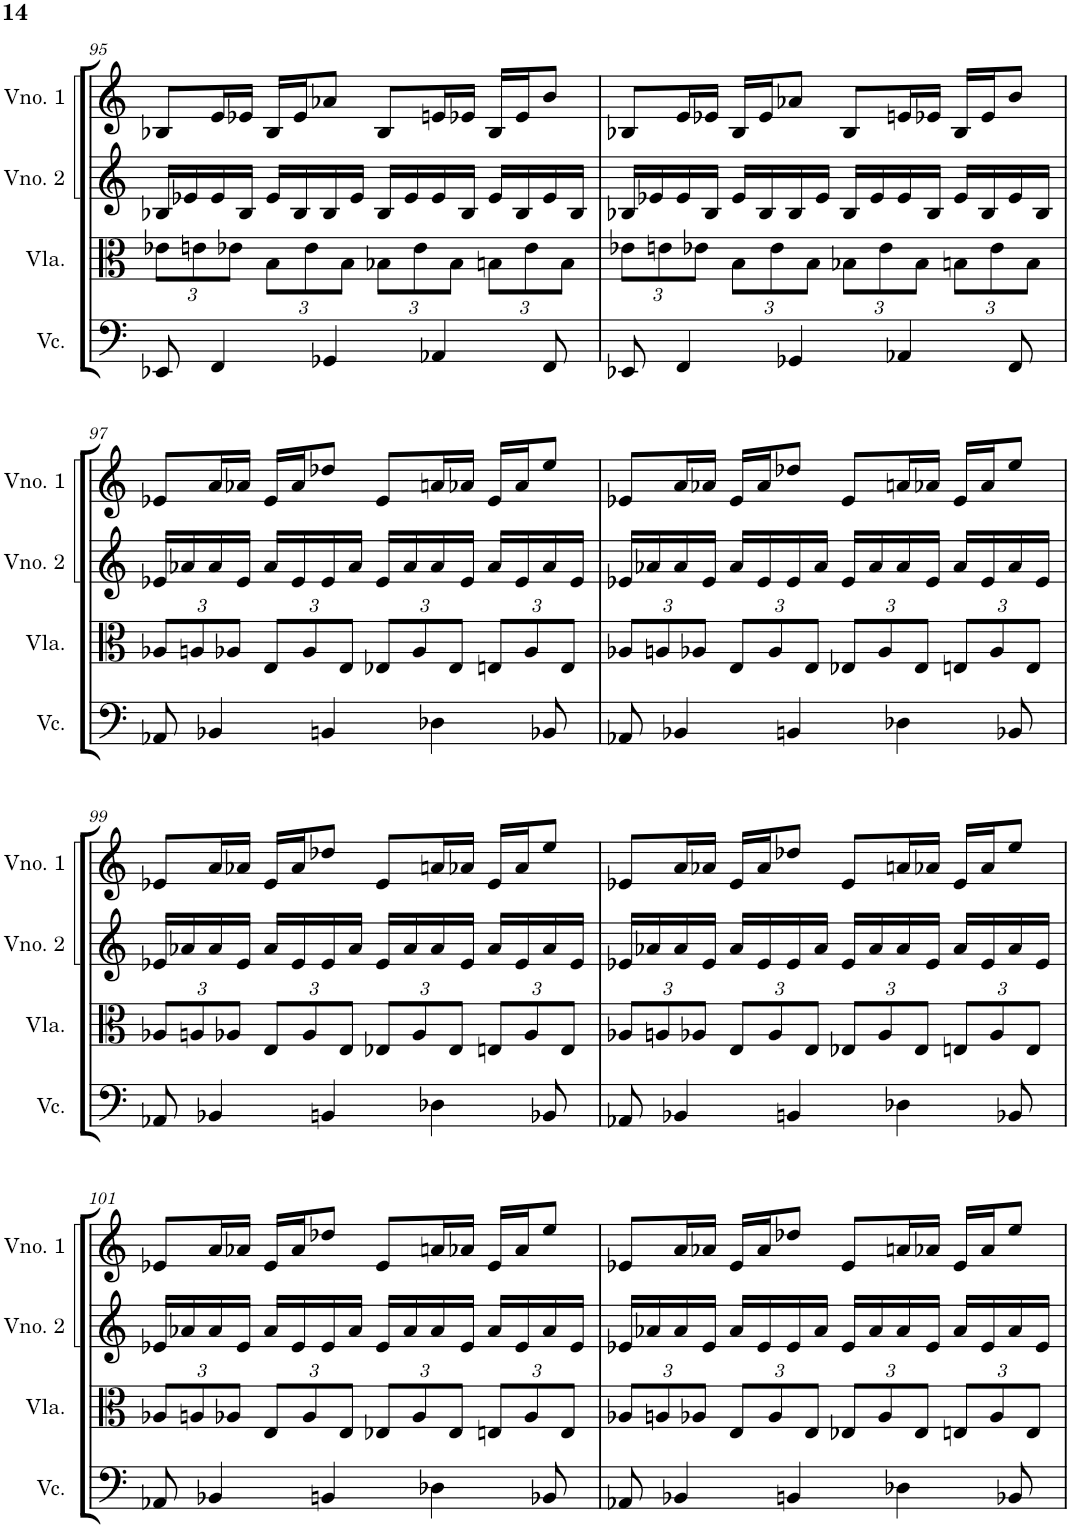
**kern	**kern	**kern	**kern
*part4	*part3	*part2	*part1
*staff4	*staff3	*staff2	*staff1
*I"Violoncelo	*I"Viola	*I"Violino 2	*I"Violino 1
*I'Vc.	*I'Vla.	*I'Vno. 2	*I'Vno. 1
!!LO:PB:g=z
*clefF4	*clefC3	*clefG2	*clefG2
*k[]	*k[]	*k[]	*k[]
*M4/4	*M4/4	*M4/4	*M4/4
*	*Xbrackettup	*	*
=95	=95	=95	=95
8EE-X/	12e-X\L	16B-X/LL	8B-X/L
.	.	16e-X/	.
.	12en\	.	.
4FF/	.	16e-/	16e/L
.	12e-X\J	.	.
.	.	16B-/JJ	16e-X/JJ
.	12B\L	16e-/LL	16B-/LL
.	.	16B-/	16e-/J
.	12e-\	.	.
4GG-X/	.	16B-/	8a-X/J
.	12B\J	.	.
.	.	16e-/JJ	.
.	12B-X\L	16B-/LL	8B-/L
.	.	16e-/	.
.	12e-\	.	.
4AA-X/	.	16e-/	16en/L
.	12B-\J	.	.
.	.	16B-/JJ	16e-X/JJ
.	12Bn\L	16e-/LL	16B-/LL
.	.	16B-/	16e-/J
.	12e-\	.	.
8FF/	.	16e-/	8b/J
.	12B\J	.	.
.	.	16B-/JJ	.
=96	=96	=96	=96
8EE-X/	12e-X\L	16B-X/LL	8B-X/L
.	.	16e-X/	.
.	12en\	.	.
4FF/	.	16e-/	16e/L
.	12e-X\J	.	.
.	.	16B-/JJ	16e-X/JJ
.	12B\L	16e-/LL	16B-/LL
.	.	16B-/	16e-/J
.	12e-\	.	.
4GG-X/	.	16B-/	8a-X/J
.	12B\J	.	.
.	.	16e-/JJ	.
.	12B-X\L	16B-/LL	8B-/L
.	.	16e-/	.
.	12e-\	.	.
4AA-X/	.	16e-/	16en/L
.	12B-\J	.	.
.	.	16B-/JJ	16e-X/JJ
.	12Bn\L	16e-/LL	16B-/LL
.	.	16B-/	16e-/J
.	12e-\	.	.
8FF/	.	16e-/	8b/J
.	12B\J	.	.
.	.	16B-/JJ	.
!!LO:LB:g=z
=97	=97	=97	=97
8AA-X/	12A-X/L	16e-X/LL	8e-X/L
.	.	16a-X/	.
.	12An/	.	.
4BB-X/	.	16a-/	16a/L
.	12A-X/J	.	.
.	.	16e-/JJ	16a-X/JJ
.	12E/L	16a-/LL	16e-/LL
.	.	16e-/	16a-/J
.	12A-/	.	.
4BBn/	.	16e-/	8dd-X/J
.	12E/J	.	.
.	.	16a-/JJ	.
.	12E-X/L	16e-/LL	8e-/L
.	.	16a-/	.
.	12A-/	.	.
4D-X\	.	16a-/	16an/L
.	12E-/J	.	.
.	.	16e-/JJ	16a-X/JJ
.	12En/L	16a-/LL	16e-/LL
.	.	16e-/	16a-/J
.	12A-/	.	.
8BB-X/	.	16a-/	8ee/J
.	12E/J	.	.
.	.	16e-/JJ	.
=98	=98	=98	=98
8AA-X/	12A-X/L	16e-X/LL	8e-X/L
.	.	16a-X/	.
.	12An/	.	.
4BB-X/	.	16a-/	16a/L
.	12A-X/J	.	.
.	.	16e-/JJ	16a-X/JJ
.	12E/L	16a-/LL	16e-/LL
.	.	16e-/	16a-/J
.	12A-/	.	.
4BBn/	.	16e-/	8dd-X/J
.	12E/J	.	.
.	.	16a-/JJ	.
.	12E-X/L	16e-/LL	8e-/L
.	.	16a-/	.
.	12A-/	.	.
4D-X\	.	16a-/	16an/L
.	12E-/J	.	.
.	.	16e-/JJ	16a-X/JJ
.	12En/L	16a-/LL	16e-/LL
.	.	16e-/	16a-/J
.	12A-/	.	.
8BB-X/	.	16a-/	8ee/J
.	12E/J	.	.
.	.	16e-/JJ	.
!!LO:LB:g=z
=99	=99	=99	=99
8AA-X/	12A-X/L	16e-X/LL	8e-X/L
.	.	16a-X/	.
.	12An/	.	.
4BB-X/	.	16a-/	16a/L
.	12A-X/J	.	.
.	.	16e-/JJ	16a-X/JJ
.	12E/L	16a-/LL	16e-/LL
.	.	16e-/	16a-/J
.	12A-/	.	.
4BBn/	.	16e-/	8dd-X/J
.	12E/J	.	.
.	.	16a-/JJ	.
.	12E-X/L	16e-/LL	8e-/L
.	.	16a-/	.
.	12A-/	.	.
4D-X\	.	16a-/	16an/L
.	12E-/J	.	.
.	.	16e-/JJ	16a-X/JJ
.	12En/L	16a-/LL	16e-/LL
.	.	16e-/	16a-/J
.	12A-/	.	.
8BB-X/	.	16a-/	8ee/J
.	12E/J	.	.
.	.	16e-/JJ	.
=100	=100	=100	=100
8AA-X/	12A-X/L	16e-X/LL	8e-X/L
.	.	16a-X/	.
.	12An/	.	.
4BB-X/	.	16a-/	16a/L
.	12A-X/J	.	.
.	.	16e-/JJ	16a-X/JJ
.	12E/L	16a-/LL	16e-/LL
.	.	16e-/	16a-/J
.	12A-/	.	.
4BBn/	.	16e-/	8dd-X/J
.	12E/J	.	.
.	.	16a-/JJ	.
.	12E-X/L	16e-/LL	8e-/L
.	.	16a-/	.
.	12A-/	.	.
4D-X\	.	16a-/	16an/L
.	12E-/J	.	.
.	.	16e-/JJ	16a-X/JJ
.	12En/L	16a-/LL	16e-/LL
.	.	16e-/	16a-/J
.	12A-/	.	.
8BB-X/	.	16a-/	8ee/J
.	12E/J	.	.
.	.	16e-/JJ	.
!!LO:LB:g=z
=101	=101	=101	=101
8AA-X/	12A-X/L	16e-X/LL	8e-X/L
.	.	16a-X/	.
.	12An/	.	.
4BB-X/	.	16a-/	16a/L
.	12A-X/J	.	.
.	.	16e-/JJ	16a-X/JJ
.	12E/L	16a-/LL	16e-/LL
.	.	16e-/	16a-/J
.	12A-/	.	.
4BBn/	.	16e-/	8dd-X/J
.	12E/J	.	.
.	.	16a-/JJ	.
.	12E-X/L	16e-/LL	8e-/L
.	.	16a-/	.
.	12A-/	.	.
4D-X\	.	16a-/	16an/L
.	12E-/J	.	.
.	.	16e-/JJ	16a-X/JJ
.	12En/L	16a-/LL	16e-/LL
.	.	16e-/	16a-/J
.	12A-/	.	.
8BB-X/	.	16a-/	8ee/J
.	12E/J	.	.
.	.	16e-/JJ	.
=102	=102	=102	=102
8AA-X/	12A-X/L	16e-X/LL	8e-X/L
.	.	16a-X/	.
.	12An/	.	.
4BB-X/	.	16a-/	16a/L
.	12A-X/J	.	.
.	.	16e-/JJ	16a-X/JJ
.	12E/L	16a-/LL	16e-/LL
.	.	16e-/	16a-/J
.	12A-/	.	.
4BBn/	.	16e-/	8dd-X/J
.	12E/J	.	.
.	.	16a-/JJ	.
.	12E-X/L	16e-/LL	8e-/L
.	.	16a-/	.
.	12A-/	.	.
4D-X\	.	16a-/	16an/L
.	12E-/J	.	.
.	.	16e-/JJ	16a-X/JJ
.	12En/L	16a-/LL	16e-/LL
.	.	16e-/	16a-/J
.	12A-/	.	.
8BB-X/	.	16a-/	8ee/J
.	12E/J	.	.
.	.	16e-/JJ	.
=	=	=	=
*-	*-	*-	*-
